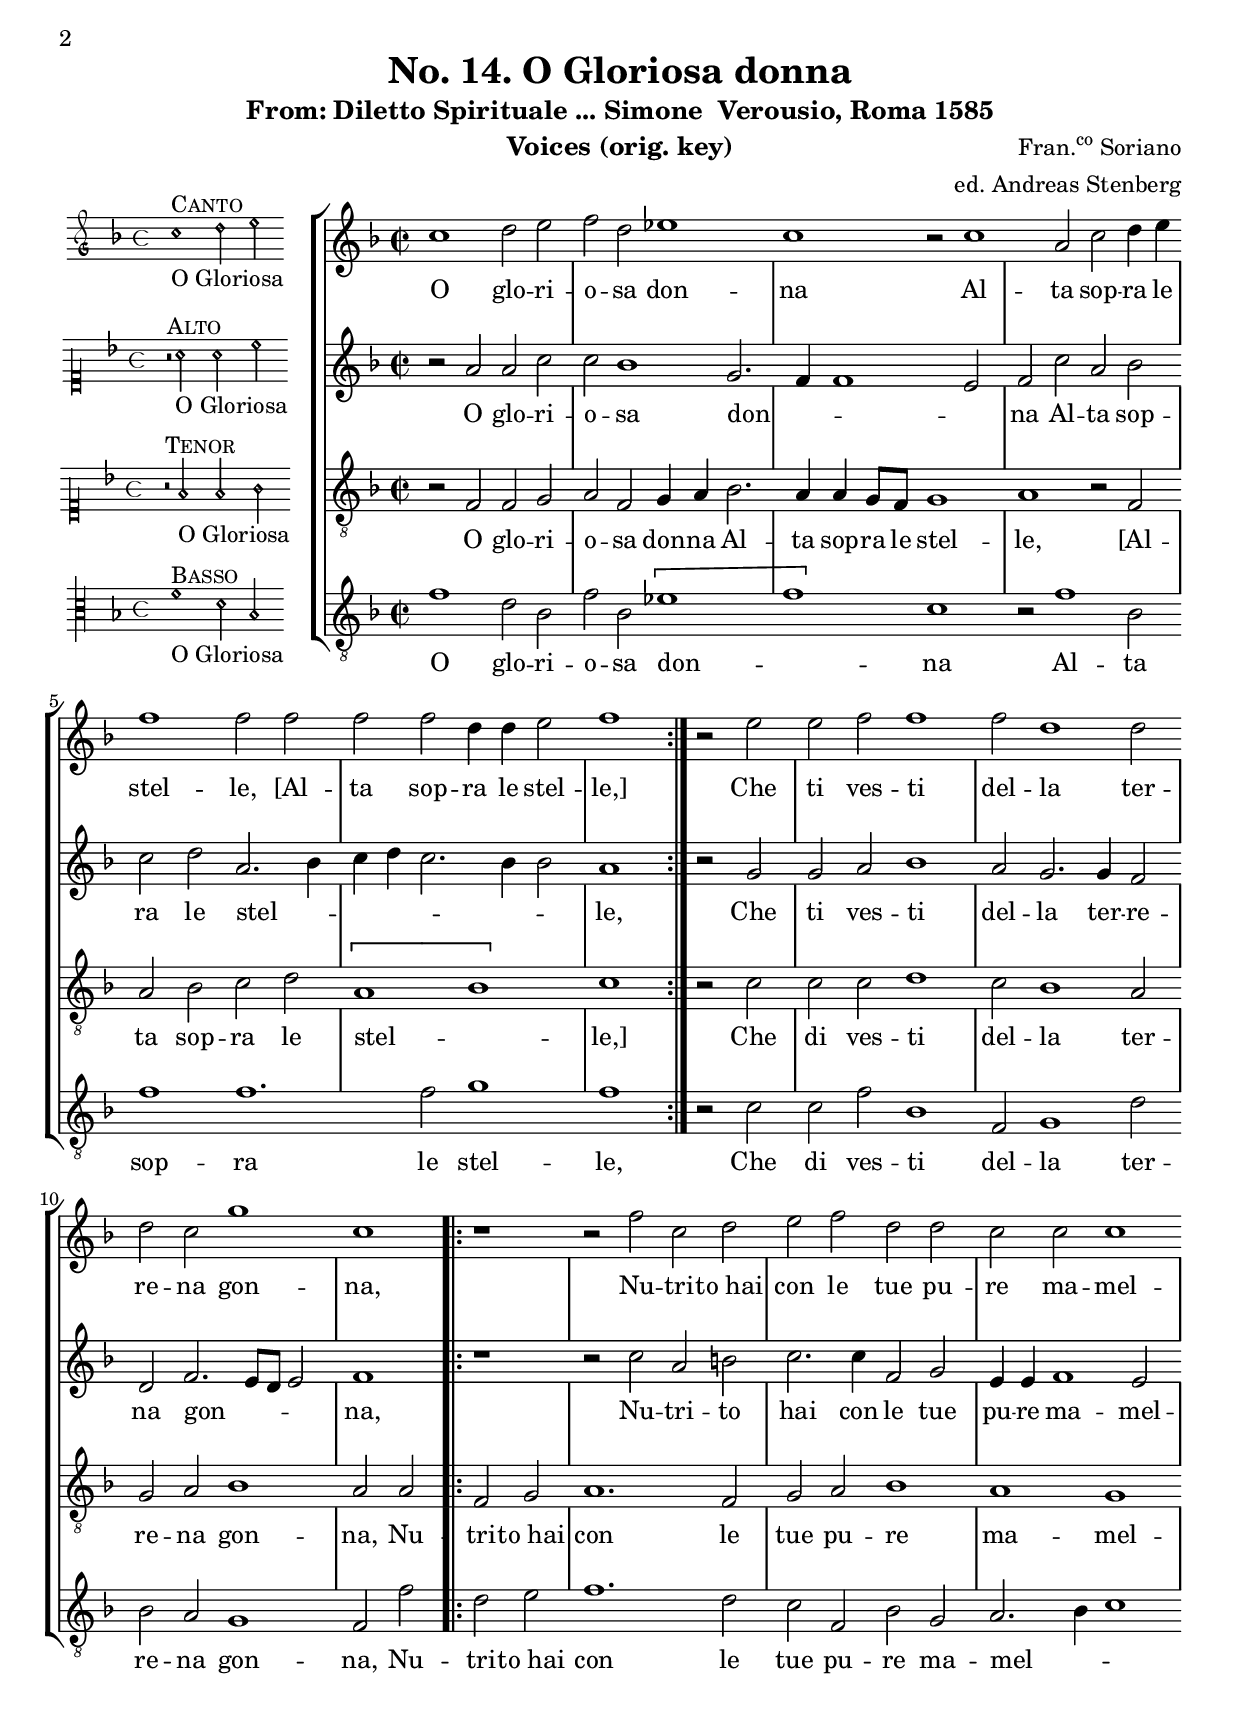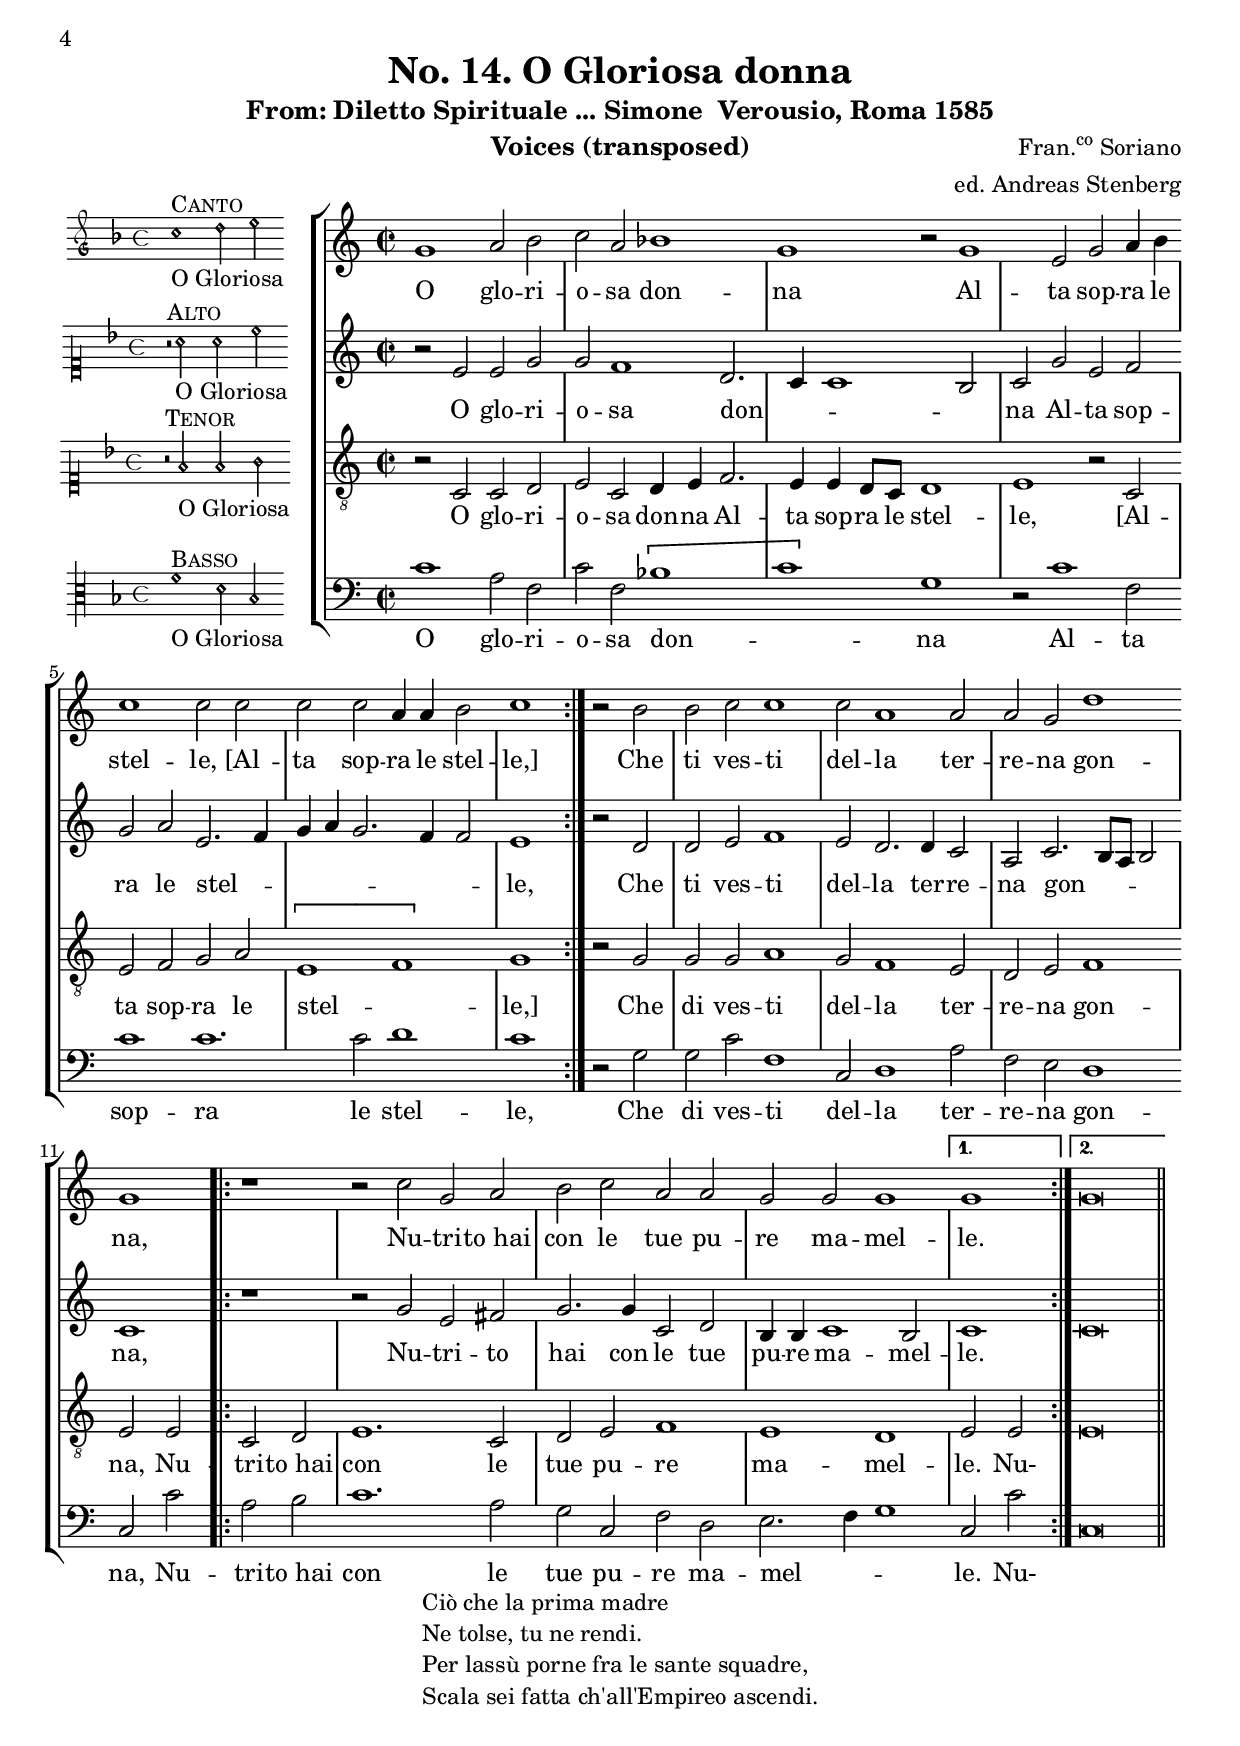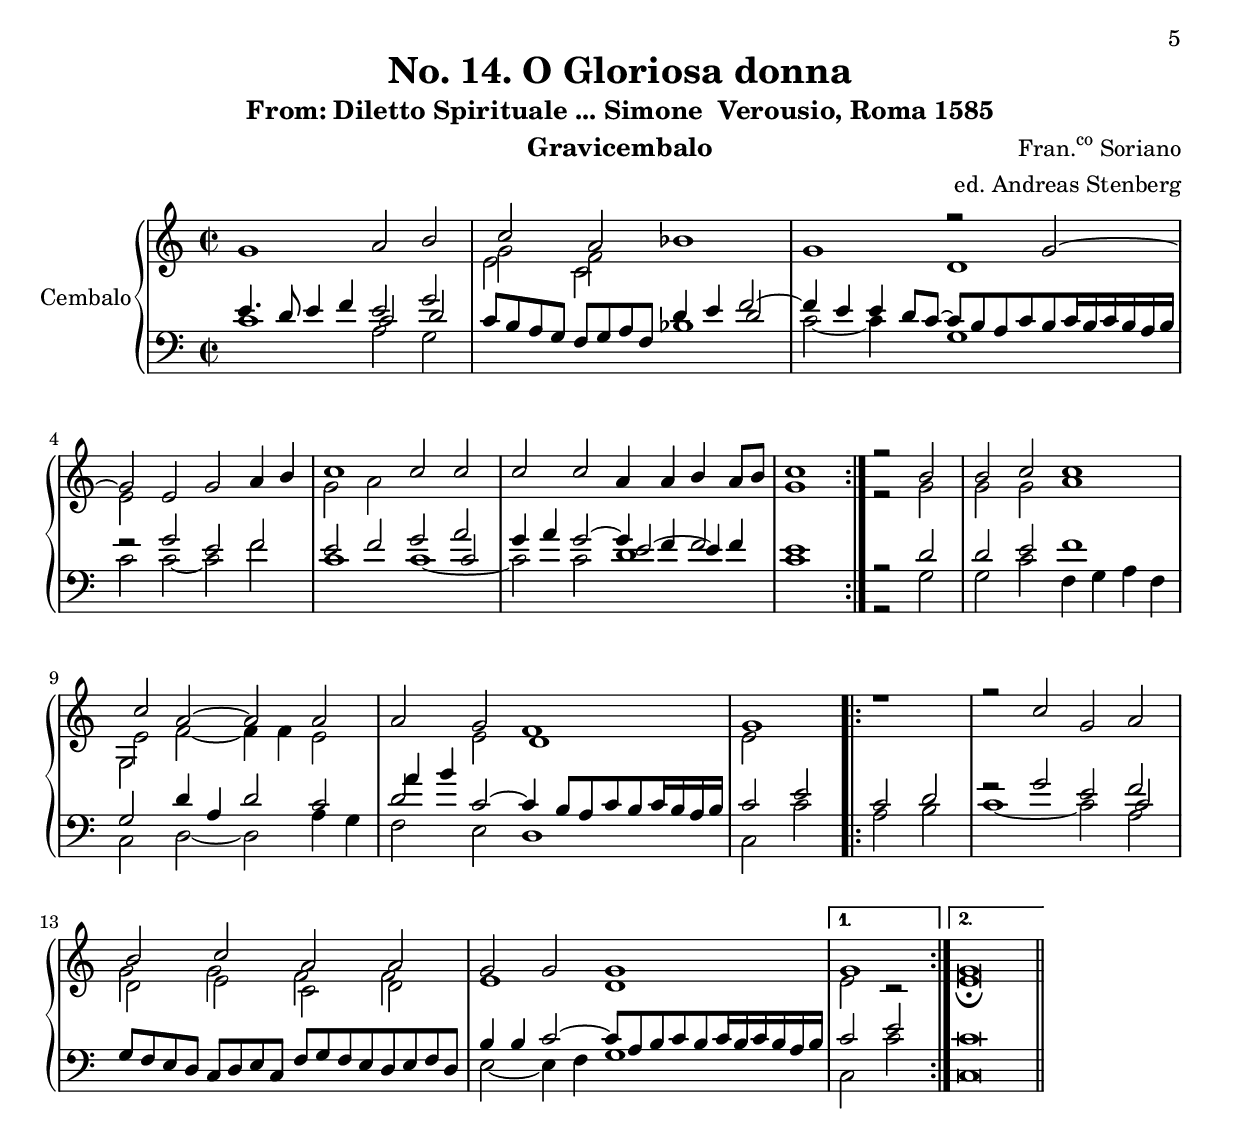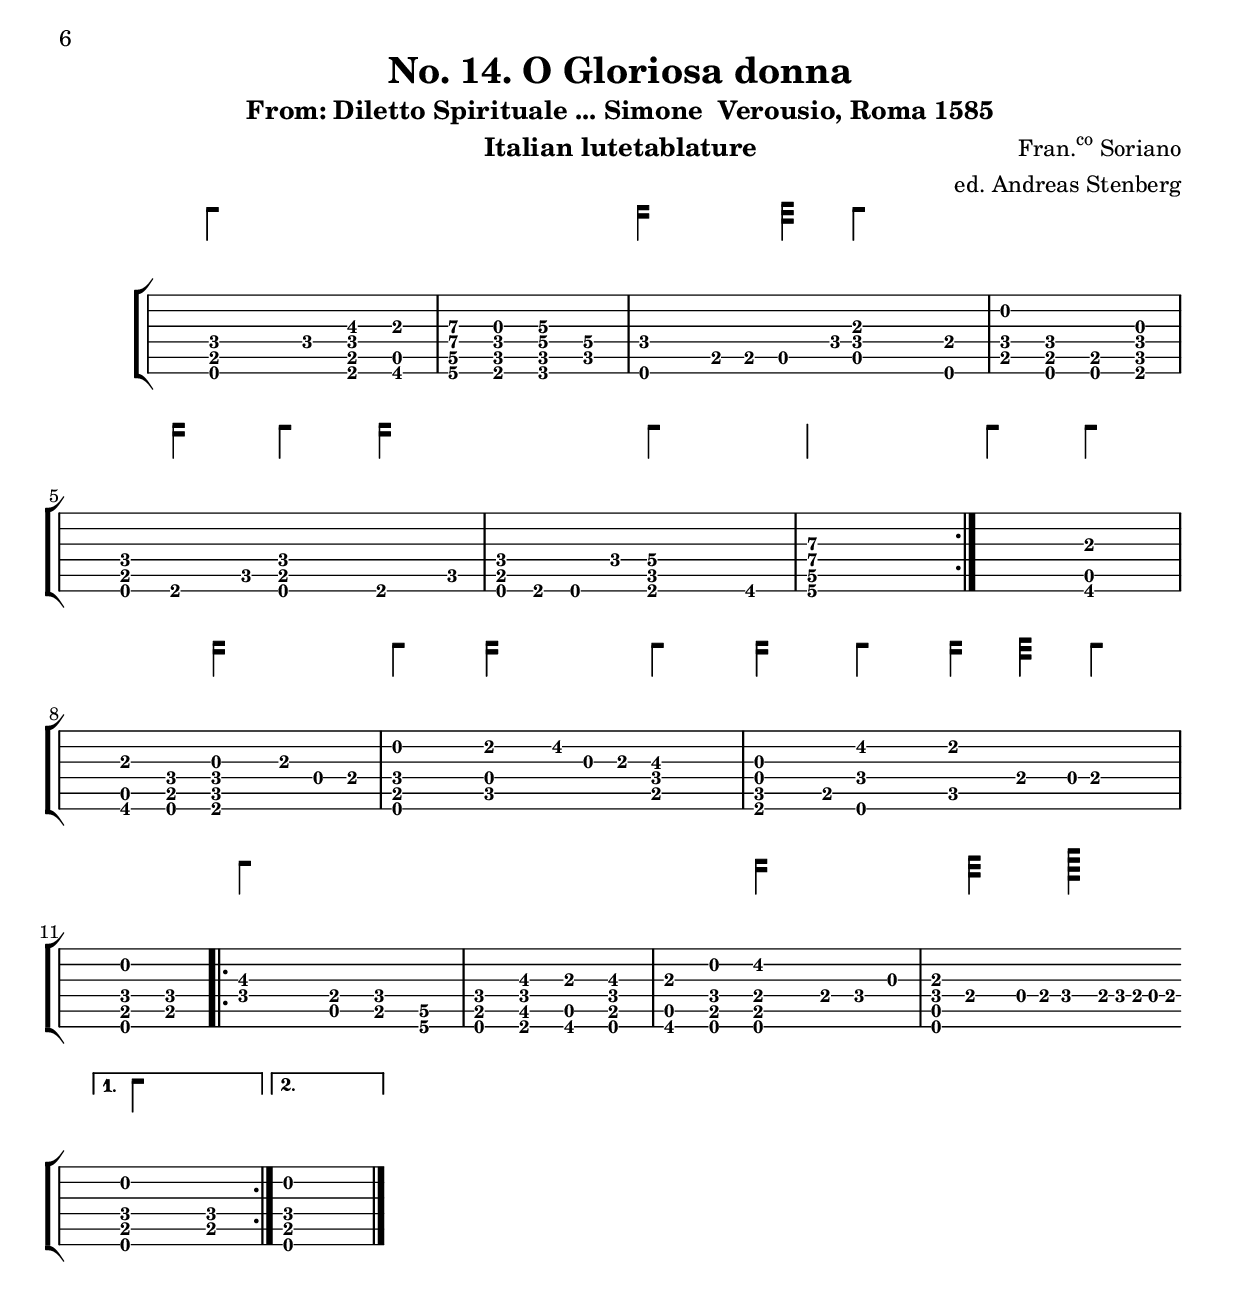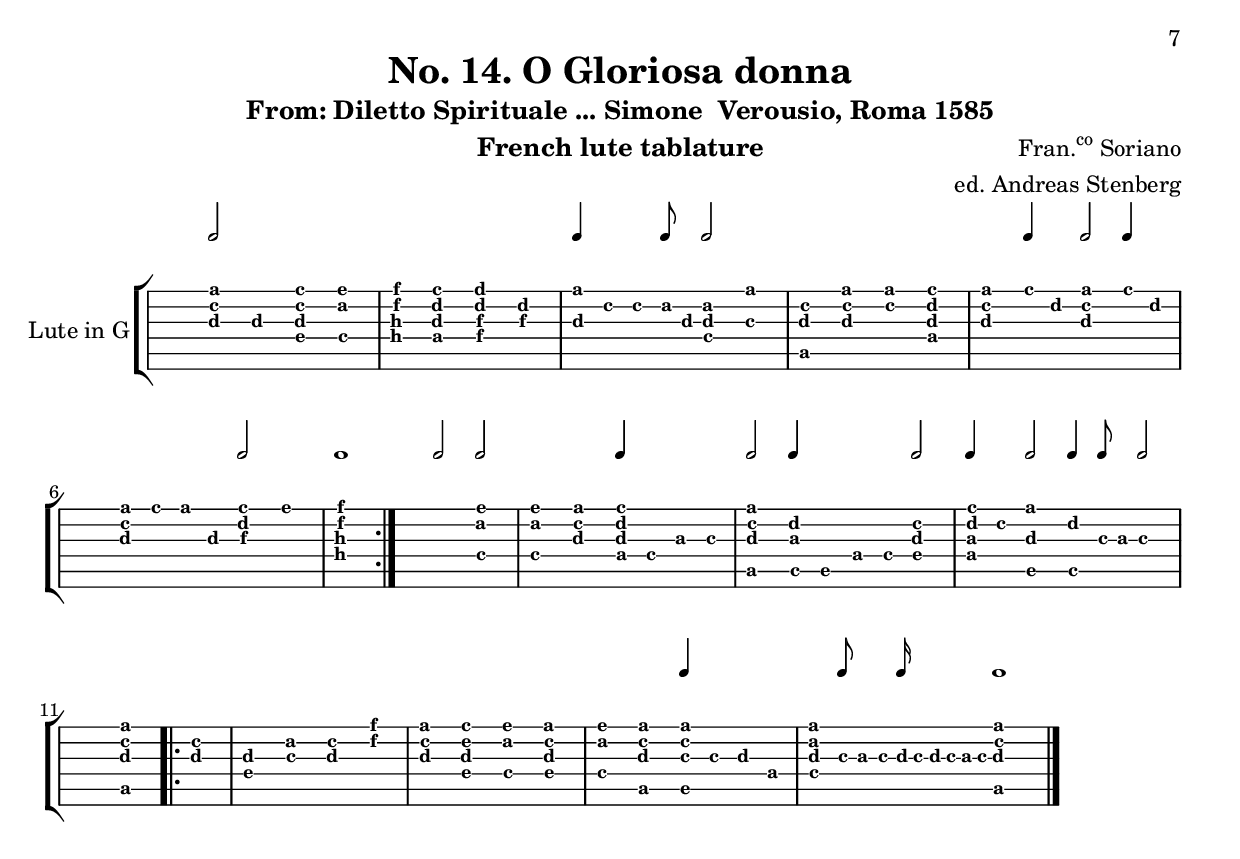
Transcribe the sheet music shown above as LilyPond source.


%%%%%%%%%%%%%%%%%%%%%%%%%%%%%%%%%%%%%%%%%%%%%%%%%%%%%%%%%%%%%%%%%%%
% This is a template based on the usual four part choir templater %
% where the voices have common lyrics at the the start but split  %
% to separate lyrics after a while.				  %
% This template is modyfied by AS from the one in the lilypond    %
% documentation.						  %
% This template is to be used for instance for fairly simple      %
% settings where the stanzas are set homophonicaly but twhere the %
% Chorus contains polyphony that require separate underlay for    %
% the different voices.						  %
%%%%%%%%%%%%%%%%%%%%%%%%%%%%%%%%%%%%%%%%%%%%%%%%%%%%%%%%%%%%%%%%%%%
\version "2.18.0"
\include "deutsch.ly"
ficta = \once \set suggestAccidentals =##t
\header {
  title = "No. 14. O Gloriosa donna"
  subtitle = "From: Diletto Spirituale ... Simone  Verousio, Roma 1585"
  composer = \markup { \concat {  "Fran." \raise #1 \fontsize #-2 co } Soriano }
  arranger = "ed. Andreas Stenberg"
  %  poet = "from: Iesu Dulcis memoria"
  meter =""
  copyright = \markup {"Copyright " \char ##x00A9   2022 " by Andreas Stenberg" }
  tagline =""
}
global = {
  \key f \major
}

sopMusic = \relative c'' {

  \set Score.tempoHideNote = ##t
  \tempo 2 = 86
  \time 2/2
  \set Timing.measureLength = #(ly:make-moment 4/2)
  \override Staff.BarLine.transparent = ##t
  \repeat volta 2 {
    c1 d2 e2
    f2 d2 es1
    c1 r2 c1
    a2 c2 d4 e4
    f1 f2 f2
    f2 f2 d4 d4 e2
    f1
    \once \revert Staff.BarLine.transparent
  }
    r2 e2
    e2 f2 f1
    f2 d1 d2
    d2 c2 g'1
    c,1
    \once \revert Staff.BarLine.transparent
    \repeat volta 2 {
    r1
    r2 f2 c2 d2
    e2 f2 d2 d2
    c2 c2

    c1
  }
  \alternative {
    { c1 \revert Staff.BarLine.transparent }
    { c\breve }
  }

  \bar "||"
}
sopWords = \lyricmode {
  O glo -- ri -- o -- sa don -- na
  Al -- ta sop -- ra le stel -- le,
  [Al -- ta sop -- ra le stel -- le,]
  Che ti ves -- ti del -- la ter -- re -- na gon -- na,
  Nu -- tri -- to_hai con le tue pu -- re ma -- mel -- le.
}
altoMusic = \relative c' {
  \override Staff.BarLine.transparent = ##t
  \repeat volta 2 {
    r2 a'2 a2 c2
    c2 b1 g2.(
    f4 f1 e2)
    f2 c'2 a2 b2
    c2 d2

    a2.( b4
    c4 d4 c2. b4 b2)
    a1
    \once \revert Staff.BarLine.transparent
  }
  r2 g2
  g2 a2 b1
  a2 g2. g4 f2
  d2 f2.( e8 d8 e2)
  f1
  \once \revert Staff.BarLine.transparent
  \repeat volta 2 {
    r1
    r2 c'2

    a2 h2
    c2. c4 f,2 g2
    e4 e4 f1 e2
  }
  \alternative {
    { f1 \revert Staff.BarLine.transparent }
    { f\breve }
  }

}
altoWords = \lyricmode {
  O glo -- ri -- o -- sa don -- na
  Al -- ta sop -- ra le stel -- le,
  Che ti ves -- ti del -- la ter -- re -- na gon -- na,
  Nu -- tri -- to _hai con le tue pu -- re ma -- mel -- le.
}
tenorMusic = \relative c' {
  \clef "G_8"
  \override Staff.BarLine.transparent = ##t
  \repeat volta 2 {
    r2 f,2 f2 g2
    a2 f2

    g4 a4 b2.
    a4 a4 g8 f8 g1
    a1 r2 f2
    a2 b2 c2 d2
    \[a1( b1)\]
    c1
    \once \revert Staff.BarLine.transparent
  }
  r2 c2
  c2 c2 d1
  c2b1 a2
  g2 a2

  b1
  a2 a2
  \once \revert Staff.BarLine.transparent
  \repeat volta 2 {
    f2 g2 a1.
    f2 g2 a2
    b1 a1
    g1
  }
  \alternative {
    { a2 a2 \revert Staff.BarLine.transparent

    }
    { a\breve }
  }
}
tenorWords = \lyricmode {
  O glo -- ri -- o -- sa don -- na
  Al -- ta sop -- ra le stel -- le,
  [Al -- ta sop -- ra le stel -- le,]
  Che di ves -- ti del -- la ter -- re -- na gon -- na,
  Nu -- tri -- to_hai con le tue pu -- re ma -- mel -- le.
  Nu-
}
bassMusic = \relative c {
  \override Staff.BarLine.transparent = ##t
  \repeat volta 2 {
    f'1 d2 b2

    f'2 b,2 \[es1(
    f1)\] c1
    r2 f1 b,2
    f'1 f1.
    f2 g1
    f1
    \once \revert Staff.BarLine.transparent
  }
  r2 c2 c2 f2
  b,1 f2 g1
  d'2

  b2 a2 g1
  f2 f'2
  \once \revert Staff.BarLine.transparent
  \repeat volta 2 {
    d2 e2
    f1. d2
    c2 f,2 b2 g2
    a2.( b4 c1)
  }
  \alternative {
    { f,2 f'2 \revert Staff.BarLine.transparent }
    { f,\breve }
  }
}
bassWords = \lyricmode {
  O glo -- ri -- o -- sa don -- na
  Al -- ta sop -- ra le stel -- le,
  Che di ves -- ti del -- la ter -- re -- na gon -- na,
  Nu -- tri -- to_hai con le tue pu -- re ma -- mel -- le.
  Nu-
}
incipitDiscantus = \markup {
  \score {
    {
      %      \set Staff.instrumentName = #"Tenor "
      \override NoteHead.style = #'neomensural
      \override Rest.style = #'neomensural
      \override Staff.TimeSignature.style = #'mensural
      \cadenzaOn
      \clef "petrucci-g"
      \key f \major
      \time 4/4

      c''1 ^\markup { \smallCaps"Canto"} _"O Gloriosa"
      d''2 e''2
    }
    \layout {
      \context {
        \Voice
        \remove "Ligature_bracket_engraver"
        \consists "Mensural_ligature_engraver"
      }
      line-width = 4.5\cm
    }
  }
}


incipitAltus = \markup {
  \score {
    {
      %      \set Staff.instrumentName = #"Tenor "
      \override NoteHead.style = #'neomensural
      \override Rest.style = #'neomensural
      \override Staff.TimeSignature.style = #'mensural
      \cadenzaOn
      \clef "petrucci-c1"
      \key f \major
      \time 4/4
      r2^\markup \smallCaps"Alto"
      a'2_"O Gloriosa"
      a'2 c''2
    }
    \layout {
      \context {
        \Voice
        \remove "Ligature_bracket_engraver"
        \consists "Mensural_ligature_engraver"
      }
      line-width = 4.5\cm
    }
  }
}


incipitTenor = \markup {
  \score {
    {
      %      \set Staff.instrumentName = #"Tenor "
      \override NoteHead.style = #'neomensural
      \override Rest.style = #'neomensural
      \override Staff.TimeSignature.style = #'mensural
      \cadenzaOn
      \clef "petrucci-c1"
      \key f \major
      \time 4/4
      r2^\markup \smallCaps"Tenor"
      f'2_"O Gloriosa"
      f'2 g'2
    }
    \layout {
      \context {
        \Voice
        \remove "Ligature_bracket_engraver"
        \consists "Mensural_ligature_engraver"
      }
      line-width = 5.0\cm
    }
  }
}
#(append! supported-clefs '(("mensural-f3" . ("clefs.mensural.f" 0 0))))

incipitBassus = \markup {
  \score {
    {
      %      \set Staff.instrumentName = #"Tenor "
      \override NoteHead.style = #'neomensural
      \override Rest.style = #'neomensural
      \override Staff.TimeSignature.style = #'mensural
      \cadenzaOn
      \clef "petrucci-c3"
      \key f \major
      \time 4/4
      f'1^\markup \smallCaps"Basso"
      _"O Gloriosa"
      d'2 b2
    }
    \layout {
      \context {
        \Voice
        \remove "Ligature_bracket_engraver"
        \consists "Mensural_ligature_engraver"
      }
      line-width = 4.5\cm
    }
  }
}


\score {
  <<
    \new StaffGroup \with {
      \override VerticalAxisGroup.staff-staff-spacing = #'((basic-distance . 12))
    } <<
      \new Staff = treble <<
        \set Staff.instrumentName = \incipitDiscantus
        \new Voice = "sopranos" {
          \set  Staff.midiInstrument ="choir aahs"
          %	\voiceOne
          << \global \sopMusic >>
        }
      >>
      \new Lyrics = sopranos { s1 }

      \new Staff = "medius" <<
        \set Staff.instrumentName = \incipitAltus

        \new Voice = "altos" {
          %	\voiceTwo
          \set  Staff.midiInstrument ="choir aahs"
          << \global \altoMusic >>
        }
      >>

      \new Lyrics = "altos" { s1 }
      \new Staff = tenors <<
        \set Staff.instrumentName = \incipitTenor

        \clef "treble"
        \new Voice = "tenors" {
          \set  Staff.midiInstrument ="choir aahs"
          %	\voiceOne
          << \global \tenorMusic >>
        }
      >>
      \new Lyrics = "tenors" { s1 }

      \new Staff ="basses" {
        \set Staff.instrumentName = \incipitBassus

        \new Voice = "basses" {
          \set  Staff.midiInstrument ="choir aahs"
          \clef "G_8"
          %	\voiceTwo
          << \global \bassMusic >>
        }
      }
    >>
    \new Lyrics = basses { s1 }

    \context Lyrics = sopranos \lyricsto sopranos \sopWords
    \context Lyrics = altos \lyricsto altos \altoWords
    \context Lyrics = tenors \lyricsto tenors \tenorWords
    \context Lyrics = basses \lyricsto basses \bassWords
  >>
  \layout {
    \context {
      \Score
      % no bars in staves
      %      \override BarLine.transparent = ##t

    }
    % the next three instructions keep the lyrics between the bar lines
    \context {
      \Lyrics
      \consists "Bar_engraver"
      \override BarLine.transparent = ##t
    }
    \context {
      \StaffGroup
      \consists "Separating_line_group_engraver"
    }
    \context {
      \Voice
      % no slurs
      \override Slur.transparent = ##t
      % Comment in the below "\remove" command to allow line
      % breaking also at those barlines where a note overlaps
      % into the next bar.  The command is commented out in this
      % short example score, but especially for large scores, you
      % will typically yield better line breaking and thus improve
      % overall spacing if you comment in the following command.
      %\remove "Forbid_line_break_engraver"
    }
    indent = 4.5\cm
  }
  \header {
    instrument = "Voices (orig. key)"
    breakbefore = ##t
  }
}
stanza_II = \markup {
  \column {
    \fill-line {
      \column {
"Ciò che la prima madre"
"Ne tolse, tu ne rendi."
"Per lassù porne fra le sante squadre,"
"Scala sei fatta ch'all'Empireo ascendi."       }
    }
  }
}

\stanza_II

%% Scoreblock for Voices transp. to go With Gravicembalo/ Lute
\score {
  \transpose f c
  <<
    \new StaffGroup \with {
      \override VerticalAxisGroup.staff-staff-spacing = #'((basic-distance . 12))
    } <<
      \new Staff = treble <<
        \set Staff.instrumentName = \incipitDiscantus
        \new Voice = "sopranos" {
          \set  Staff.midiInstrument ="choir aahs"
          %	\voiceOne
          << \global \sopMusic >>
        }
      >>
      \new Lyrics = sopranos { s1 }

      \new Staff = "medius" <<
        \set Staff.instrumentName = \incipitAltus

        \new Voice = "altos" {
          %	\voiceTwo
          \set  Staff.midiInstrument ="choir aahs"
          << \global \altoMusic >>
        }
      >>

      \new Lyrics = "altos" { s1 }
      \new Staff = tenors <<
        \set Staff.instrumentName = \incipitTenor

        \clef "treble"
        \new Voice = "tenors" {
          \set  Staff.midiInstrument ="choir aahs"
          %	\voiceOne
          << \global \tenorMusic >>
        }
      >>
      \new Lyrics = "tenors" { s1 }

      \new Staff ="basses" {
        \set Staff.instrumentName = \incipitBassus

        \new Voice = "basses" {
          \set  Staff.midiInstrument ="choir aahs"
          \clef "bass"
          %	\voiceTwo
          << \global \bassMusic >>
        }
      }
    >>
    \new Lyrics = basses { s1 }

    \context Lyrics = sopranos \lyricsto sopranos \sopWords
    \context Lyrics = altos \lyricsto altos \altoWords
    \context Lyrics = tenors \lyricsto tenors \tenorWords
    \context Lyrics = basses \lyricsto basses \bassWords
  >>
  \layout {
    \context {
      \Score
      % no bars in staves
      %      \override BarLine.transparent = ##t

    }
    % the next three instructions keep the lyrics between the bar lines
    \context {
      \Lyrics
      \consists "Bar_engraver"
      \override BarLine.transparent = ##t
    }
    \context {
      \StaffGroup
      \consists "Separating_line_group_engraver"
    }
    \context {
      \Voice
      % no slurs
      \override Slur.transparent = ##t
      % Comment in the below "\remove" command to allow line
      % breaking also at those barlines where a note overlaps
      % into the next bar.  The command is commented out in this
      % short example score, but especially for large scores, you
      % will typically yield better line breaking and thus improve
      % overall spacing if you comment in the following command.
      %\remove "Forbid_line_break_engraver"
    }
    indent = 4.5\cm
  }
  \header {
    instrument = "Voices (transposed)"
    breakbefore = ##t
  }
}
\stanza_II
%% sources and scoreblock for Gravicembalo
globalCemb = {
  \key c \major
}

rightOne = \relative c'' {
  \globalCemb
  \time 2/2
  \set Timing.measureLength = #(ly:make-moment 4/2)
  % Music follows here.
  \repeat volta 2 {
    g1 a2 h2
    c2 a2 b1
    g1 r2 g2~
    g2 e2 g2 a4 h4
    c1 c2 c2
    c2 c2 a4 a4 h4 a8 h8
    c1

  }
  r2 h2
  h2 c2 c1
  c2 a2~a2 a2
  a2 g2 d1

  g1
  \repeat volta 2 {
    r1
    r2 c2 g2 a2
    h2 c2 a2 a2
    g2 g2 g1

  }
  \alternative {
    { g1  }
    { g\breve }
  }
  \bar "||"
}

rightTwo = \relative c' {
  \globalCemb
  % Music follows here.
  \repeat volta 2 {
    s1 s1
    g'2 f2 s1
    s1 d1
    e2 s2 s1
    g2 a2 s1
    s1 s1
    g1
  }
  r2 g2
  g2 g2 a1
  e2 f2~ f4 f4 e2
  s2 e2 f1
  e2 s2
  \repeat volta 2 {
  s1
  s1 s1
  d2 e2 c2 d2
  e1 d1
  }
  \alternative {
    { e2 r2 }
    { e\breve_\fermata }
  }
}

rightThree = \relative c' {
  \globalCemb
  % Music follows here.
  \repeat volta 2 {
  s1 s1
  \stemDown e2 c2 s1
  s1 s1
  s1 s1
  s1 s1
  s1 s1
  s1
  }
  s1
  s1 s1
  g2 s2 s1
  s1 s1
  s2 s2
  \repeat volta 2 {
    s1
    s1 s1
    g'2 g2 f2 f2
    s1 s1

  }
  \alternative {
    { s1 }
    { s\breve }
  }
}

leftOne = \relative c' {
  \globalCemb
  % Music follows here.
  \repeat volta 2 {
    e4. d8 e4 f4 e2 g2
    c,8 h8 a8 g8 f8 g8 a8 f8 d'4 e4 f2~
    f4 e4 e4 d8 c8~ c8 h8 a8 c8 h8 c16 h16 c16 h16 a16 h16
    r2 g'2 e2 f2
    e2 f2 g2 a2

    g4 a4 g2~ g4 f4 f2
    e1

  }
  r2 d2
  d2 e2 f1
  g,2 d'4 a4 d2 c2
  d2 c2~ c4 h8 a8 c8 h8 c16 h16 a16 h16
  c2 e2
  \repeat volta 2 {
    c2 d2
    r2 g2 e2 f2
    g,8 f8 e8 d8 c8 d8 e8 c8
    f8 g8 f8 e8 d8 e8 f8 d8
    h'4 h c2~ c8 a8 h8 c8 h8 c16 h16 c16 h16 a16 h16
  }
  \alternative {
    { c2 e2  }
    { c\breve }
  }
}

leftTwo = \relative c' {
  \globalCemb
  % Music follows here.
  \repeat volta 2 {
    c1 a2 g2
    s1 b1
    c2~ c4 s4 g1
    c2 c2~ c2 f2
    c1 c1~
    c2 c2 d1
    c1

  }
  r2 g2
  g2 c2 f,4 g4 a4 f4
  c2 d2~ d2 a'4 g4
  f2 e2 d1
  c2 c'2
  \repeat volta 2 {
  a2 h2
  c1~ c2 a2
  s1 s1
  e2~e4 f4 g1
  }
  \alternative {
    { c,2 c'2 }
    { c,\breve }
  }
}

leftThree = \relative c' {
  \globalCemb
  % Music follows here.
  \repeat volta 2 {
    s1 c2 d2
    s1 s2 d2
    s1 s1
    s1 s1
    s1 s2 c2
    s1 e2~ e4 f4
    s1

  }
  s1
  s1 s1
  s1 s1
  a4 h4  s2 s1
  s1
  \repeat volta 2 {
    s1
    s1 s2 c,2
    s1 s1
    s1 s1

  }
  \alternative {
    { s1 }
    { s\breve }
  }
}

\score {
  \new PianoStaff \with {
    instrumentName = "Cembalo"
  } <<
    \new Staff = "right" \with {
      midiInstrument = "harpsichord"
    } << \rightOne \\ \rightTwo \\ \rightThree >>
    \new Staff = "left" \with {
      midiInstrument = "harpsichord"
    } { \clef bass << \leftOne \\ \leftTwo \\ \leftThree >> }
  >>
  \layout { }
  \header {
    instrument = "Gravicembalo"
    breakbefore = ##t
  }
}
%% Sources and scoreblock for italian lutetablature
TrackAVoiceAMusic = #(define-music-function (inTab) (boolean?)
#{
    \set Score.tempoHideNote = ##t
 \tempo 4=176
   \clef #(if inTab "tab" "treble_8")
   \key c \major
   \time 4/2
   \oneVoice
   \repeat volta 2 {
      <g'\6 e'\5 c'\4 >2 <c'\4>2
      <a'\6 e'\5 c'\4 a\3 >2 <h'\6 d'\5 g\3 >2
      <c''\6 g'\5 e'\4 c'\3 >2 <a'\6 f'\5 c'\4 f\3 >2
      <ais'\6 d'\4 ais\3 f'\5 >2 <f'\5 d'\4 >2
      <g'\6 c'\4 >4 <e'\5>4 <e'\5>4 <d'\5>8 <c'\4>8
      <d'\5 c'\4 g\3 >2 <g'\6 h\4 >2
      <e'\5 c'\4 c\2 >2 <g'\6 e'\5 c'\4 >2
      <g'\6 e'\5 >2 <a'\6 f'\5 c'\4 f\3 >2
      <g'\6 e'\5 c'\4 >2 <a'\6>4 <f'\5>4
      <g'\6 e'\5 c'\4 >2 <a'\6>4 <f'\5>4
      <g'\6 e'\5 c'\4 >4 <a'\6>4 <g'\6>4 <c'\4>4
      <a'\6 f'\5 d'\4 >2 <h'\6>2
      %<c''~\6 g'~\5 e'~\4 c'~\3 >2
      <c''\6 g'\5 e'\4 c'\3 >1
   }
   r2 <h'\6 d'\5 g\3 >2
   <h'\6 d'\5 g\3 >2 <g'\6 e'\5 c'\4 >2
   <a'\6 f'\5 c'\4 f\3 >4 <g\3>4 <a\4>4 <h\4>4
   <g'\6 e'\5 c'\4 c\2 >2 <f'\5 a\4 d\2 >4 <e\2>4
   <f\3>4 <g\3>4 <e'\5 c'\4 a\3 >2
   <a'\6 f'\5 a\4 f\3 >4 <e'\5>4 <g'\6 c'\4 e\2 >2
   <f'\5 d\2 >4 <h\4>8 <a\4>8 <h\4>2
   \time 2/2
   <g'\6 e'\5 c'\4 c\2 >2
      <e'\5 c'\4 >2
   \repeat volta 2 {

   \time 4/2
      <c'\4 a\3 >2 <d'\5 h\4 >2
      <e'\5 c'\4 >2 <c''\6 g'\5 >2
      <g'\6 e'\5 c'\4 >2 <a'\6 fis'\5 c'\4 a\3 >2
      <h'\6 d'\5 g\3 >2 <g'\6 e'\5 c'\4 a\3 >2
      <h'\6 d'\5 g\3 >2 <g'\6 e'\5 c'\4 c\2 >2
      <g'\6 e'\5 h\4 e\2 >4 <h\4>4 <c'\4>4 <f\3>4
      <g'\6 d'\5 c'\4 g\3 >4 <h\4>8 <a\4>8 <h\4>8 <c'\4>16 <h\4>16 <c'\4>16 <h\4>16 <a\4>16 <h\4>16
      %<g'~\6 e'~\5 c'~\4 c~\2 >2
   }
   \alternative {
     {
      <c\2 c'\4 e'\5 g'\6 >2
         <e'\5 c'\4 >2
   }
{ \cadenzaOn < c\2 c'\4 e'\5 g'\6 >\breve \cadenzaOff }
   }
   \bar "|."
   \pageBreak
#})
TrackAVoiceBMusic = #(define-music-function (parser location inTab) (boolean?)
                       #{
                       #})
TrackALyrics = \lyricmode {
  \set ignoreMelismata = ##t

  \unset ignoreMelismata
}
TrackAStaff = \new Staff <<
  \context Voice = "TrackAVoiceAMusic" {
    \removeWithTag #'chords
    \removeWithTag #'texts
    \TrackAVoiceAMusic ##f
  }
  \context Voice = "TrackAVoiceBMusic" {
    \removeWithTag #'chords
    \removeWithTag #'texts
    \TrackAVoiceBMusic ##f
  }
>>
TrackATabStaff = \new TabStaff \with { stringTunings = #`( ,(ly:make-pitch -2 4 NATURAL) ,(ly:make-pitch -1 0 NATURAL) ,(ly:make-pitch -1 3 NATURAL) ,(ly:make-pitch -1 5 NATURAL) ,(ly:make-pitch 0 1 NATURAL) ,(ly:make-pitch 0 4 NATURAL) ) } <<
  \context TabVoice = "TrackAVoiceAMusic" {
    \removeWithTag #'chords
    \removeWithTag #'texts
    \TrackAVoiceAMusic ##t
  }
  \context TabVoice = "TrackAVoiceBMusic" {
    \removeWithTag #'chords
    \removeWithTag #'texts
    \TrackAVoiceBMusic ##t
  }
>>
rythmStaff = {
  % This defines a staff with only two lines.
  % It also defines the positions of the two lines.
  \override Staff.StaffSymbol.line-positions = #'(0 )

  % This is necessary; if not entered, the barline would be too short!
  \override Staff.BarLine.bar-extent = #'(-1.5 . 1.5)
}
TrackARytmstaff = \new DrumStaff \with{
  \remove "Staff_symbol_engraver"
  \remove "Time_signature_engraver"
  \remove "Bar_engraver"
  \remove "Clef_engraver"
  fontSize = #-3
}
{ \rythmStaff \stemUp
  \override NoteHead.stencil =##f
  \set stemLeftBeamCount = #0 c8[] s4.  s2
  s1
  s1 s1

\set stemLeftBeamCount = #0 c16[]  s8..
  s2 \set stemLeftBeamCount = #0 c32[] s16. s8

  \set stemLeftBeamCount = #0 c8[]  s4. s2
  s1 s1
  s2 \set stemLeftBeamCount = #0 c16[] s8. s4
  \set stemLeftBeamCount = #0 c8[] s4.  \set stemLeftBeamCount = #0 c16[] s8. s4
  s1
  \set stemLeftBeamCount = #0 c8 [] s4. s2
  c4 s2.

  \set stemLeftBeamCount = #0 c8 [] s4.   \set stemLeftBeamCount = #0 c8 [] s4.
  s1
  \set stemLeftBeamCount = #0 c16 [] s8. s4 s2
  \set stemLeftBeamCount = #0 c8 [] s4.  \set stemLeftBeamCount = #0 c16 [] s8. s4
  s2 \set stemLeftBeamCount = #0 c8 [] s4.
  \set stemLeftBeamCount = #0 c16 [] s8. s4 \set stemLeftBeamCount = #0 c8 [] s4.
  \set stemLeftBeamCount = #0 c16 [] s8.   \set stemLeftBeamCount = #0 c32 [] s8.. \set stemLeftBeamCount = #0 c8 [] s4. s2

  s2
  \set stemLeftBeamCount = #0 c8 [] s4. s2
  s1 s1
  s1 s1
  \set stemLeftBeamCount = #0 c16 [] s8. s2
  s2 \set stemLeftBeamCount = #0 c32 [] s16. s4 \set stemLeftBeamCount = #0 c64 [] s8..  s4
  \set stemLeftBeamCount = #0 c8 [] s4. s2 s1
}
TrackAStaffGroup = \new StaffGroup <<
%  \TrackAStaff			%% uncomment to get raw trascript
  \TrackARytmstaff
  \TrackATabStaff
>>
TrackAStaffGroupMidi = \new StaffGroup <<
  \TrackATabStaff
>>
\score {
  \TrackAStaffGroup
  \layout {
    \context { \Score
               \override MetronomeMark #'padding = #'5
    }
    \context { \Staff
               \override StringNumber #'transparent = ##t
    }
    \context { \TabStaff
               \hide Clef
               \override Stem #'transparent = ##t
               \override Beam #'transparent = ##t
    }
    \context { \TabVoice
               \override Tie #'stencil = ##f
    }
    \context { \StaffGroup
               \consists "Instrument_name_engraver"
    }
  }
  \header {
    instrument = "Italian lutetablature"
    breakbefore = ##t
  }
}
%% Sources and scoreblock for French lutetablature
TrackBVoiceAMusic = #(define-music-function (parser location inTab) (boolean?)
                       #{
                         \key c \major
                         \time 4/2
                         \oneVoice
   \repeat volta 2 {
      <g'\1 e'\2 c'\3 >2<c'\3>2
      <a'\1 e'\2 c'\3 a\4 >2<h'\1 d'\2 g\4 >2
      <c''\1 g'\2 e'\3 c'\4 >2<a'\1 f'\2 c'\3 f\4 >2
      <ais'\1 d'\3 ais\4 f'\2 >2<f'\2 d'\3 >2
      <g'\1 c'\3 >4 <e'\2>4 <e'\2>4 <d'\2>8 <c'\3>8
      <d'\2 c'\3 g\4 >2<g'\1 h\3 >2
      <e'\2 c'\3 c\5 >2<g'\1 e'\2 c'\3 >2
      <g'\1 e'\2 >2<a'\1 f'\2 c'\3 f\4 >2
      <g'\1 e'\2 c'\3 >2<a'\1>4 <f'\2>4
      <g'\1 e'\2 c'\3 >2<a'\1>4 <f'\2>4
      <g'\1 e'\2 c'\3 >4 <a'\1>4 <g'\1>4 <c'\3>4
      <a'\1 f'\2 d'\3 >2<h'\1>2
      <c''\1 g'\2 e'\3 c'\4 >2
   }
   r1 <h'\1 d'\2 g\4 >2
   <h'\1 d'\2 g\4 >2<g'\1 e'\2 c'\3 >2
   <a'\1 f'\2 c'\3 f\4 >4 <g\4>4 <a\3>4 <h\3>4
   <g'\1 e'\2 c'\3 c\5 >2<f'\2 a\3 d\5 >4 <e\5>4
   <f\4>4 <g\4>4 <e'\2 c'\3 a\4 >2
   <a'\1 f'\2 a\3 f\4 >4 <e'\2>4 <g'\1 c'\3 e\5 >2
   <f'\2 d\5 >4 <h\3>8 <a\3>8 <h\3>2
   \time 2/2
   <g'\1 e'\2 c'\3 c\5 >2
   \repeat volta 2 {
      <e'\2 c'\3 >2
   \time 4/2
      <c'\3 a\4 >2<d'\2 h\3 >2
      <e'\2 c'\3 >2<c''\1 g'\2 >2
      <g'\1 e'\2 c'\3 >2<a'\1 fis'\2 c'\3 a\4 >2
      <h'\1 d'\2 g\4 >2<g'\1 e'\2 c'\3 a\4 >2
      <h'\1 d'\2 g\4 >2<g'\1 e'\2 c'\3 c\5 >2
      <g'\1 e'\2 h\3 e\5 >4 <h\3>4 <c'\3>4 <f\4>4
      <g'\1 d'\2 c'\3 g\4 >4 <h\3>8 <a\3>8 <h\3>8 <c'\3>16 <h\3>16 <c'\3>16 <h\3>16 <a\3>16 <h\3>16
      <c\5 c'\3 e'\2 g'\1 >1
   }


                         \bar "|."
                         \pageBreak
                       #})
TrackBVoiceBMusic = #(define-music-function (parser location inTab) (boolean?)
                       #{
                       #})
rythmStaffFr = {
  % This defines a staff with only two lines.
  % It also defines the positions of the two lines.
  \override Staff.StaffSymbol.line-positions = #'(0 )

  % This is necessary; if not entered, the barline would be too short!
  \override Staff.BarLine.bar-extent = #'(-1.5 . 1.5)
}
rythm = \new DrumStaff \with{
  \remove "Staff_symbol_engraver"
  \remove "Time_signature_engraver"
  \remove "Bar_engraver"
  \remove "Clef_engraver"
  fontSize = #-3
}
{ \rythmStaffFr \stemUp
  c2 s2
  s2 s2
  s2 s2
  s2 s2
  c4 s4 s4 c8 s8
  c2 s2
  s2 s2
  s2 s2
  s2 c4 s4
  c2 c4 s4
  s2 s2
  c2 s2
  c1
  c2 c2
  s2 s2
  c4 s4 s4 s4
  c2 c4 s4
  s2 c2
  c4 s4 c2
  c4 c8 s8 c2
  s2
  s2
  s2 s2
  s2 s2
  s2 s2
  s2 s2
  s2 s2
  c4 s4 s2
   s4 c8 s4 c16 s16 s4
   c1

}
TrackBStaff = \new Staff <<
  \context Voice = "TrackBVoiceAMusic" {
    \TrackBVoiceAMusic ##f
  }
  \context Voice = "TrackBVoiceBMusic" {
    \TrackBVoiceBMusic ##f
  }
>>
TrackBTabStaff =  \new TabStaff \with {stringTunings = \stringTuning <g, c f a d' g'>
                                       \hide Clef
                                       tablatureFormat = #fret-letter-tablature-format
                                       instrumentName = "Lute in G"
} <<
  \context TabVoice = "TrackBVoiceAMusic" {
    \removeWithTag #'chords
    \removeWithTag #'te\3ts
    \TrackBVoiceAMusic ##t
  }
  \context TabVoice = "TrackBVoiceBMusic" {
    \removeWithTag #'chords
    \removeWithTag #'te\3ts
    \TrackBVoiceBMusic ##t
    \override Staff.BarLine.transparent =##f
  }
>>
TrackBStaffGroupPrint = \new StaffGroup <<
%  \TrackBStaff  %% uncomment to get raw transcript of lute part
  \rythm
  \TrackBTabStaff
>>
TrackBStaffGroupMidi = \new StaffGroup <<
  %   \TrackBStaff
  %   \rythm
  \TrackBTabStaff
>>

\score {
  <<
    \TrackBStaffGroupPrint
  >>
  \layout {    \context { \Staff
                          %      \override TimeSignature.style = #'numbered
                          \override StringNumber.transparent = ##t
               }
               \context { \TabStaff
                          \override TimeSignature.style = #'numbered
                          \override Stem.transparent = ##t
                          \override Beam.transparent = ##t
                          \hide Clef
               }
               \context { \TabVoice
                          \override Tie.stencil = ##f
               }
  }
  \header {
    instrument = "French lute tablature"
    breakbefore = ##t
  }
}

%% Scoreblock for Voices (trans.) and Gravicembalo/ Lute combined
%{
\score {
  <<
    \transpose f c
    \new StaffGroup \with {
      \override VerticalAxisGroup.staff-staff-spacing = #'((basic-distance . 12))
    } <<
      \new Staff = treble <<
        \set Staff.instrumentName = \incipitDiscantus
        \new Voice = "sopranos" {
          \set  Staff.midiInstrument ="choir aahs"
          %	\voiceOne
          << \global \sopMusic >>
        }
      >>
      \new Lyrics = sopranos { s1 }

      \new Staff = "medius" <<
        \set Staff.instrumentName = \incipitAltus

        \new Voice = "altos" {
          %	\voiceTwo
          \set  Staff.midiInstrument ="choir aahs"
          << \global \altoMusic >>
        }
      >>

      \new Lyrics = "altos" { s1 }
      \new Staff = tenors <<
        \set Staff.instrumentName = \incipitTenor

        \clef "treble"
        \new Voice = "tenors" {
          \set  Staff.midiInstrument ="choir aahs"
          %	\voiceOne
          << \global \tenorMusic >>
        }
      >>
      \new Lyrics = "tenors" { s1 }

      \new Staff ="basses" {
        \set Staff.instrumentName = \incipitBassus

        \new Voice = "basses" {
          \set  Staff.midiInstrument ="choir aahs"
          \clef "bass"
          %	\voiceTwo
          << \global \bassMusic >>
        }
      }
    >>
    \new Lyrics = basses { s1 }

    \new PianoStaff \with {
      instrumentName = "Cembalo"
    } <<
      \new Staff = "right" \with {
        midiInstrument = "harpsichord"
      } << \rightOne \\ \rightTwo \\ \rightThree >>
      \new Staff = "left" \with {
        midiInstrument = "harpsichord"
      } { \clef bass << \leftOne \\ \leftTwo \\ \leftThree >> }
    >>

    \TrackAStaffGroup

    \context Lyrics = sopranos \lyricsto sopranos \sopWords
    \context Lyrics = altos \lyricsto altos \altoWords
    \context Lyrics = tenors \lyricsto tenors \tenorWords
    \context Lyrics = basses \lyricsto basses \bassWords
  >>
  \layout {
    \context {
      \Score
      % no bars in staves
      %      \override BarLine.transparent = ##t

    }
    % the next three instructions keep the lyrics between the bar lines
    \context {
      \Lyrics
      \consists "Bar_engraver"
      \override BarLine.transparent = ##t
    }
    \context {
      \StaffGroup
      \consists "Separating_line_group_engraver"
    }
    \context {
      \Voice
      % no slurs
      \override Slur.transparent = ##t
      % Comment in the below "\remove" command to allow line
      % breaking also at those barlines where a note overlaps
      % into the next bar.  The command is commented out in this
      % short example score, but especially for large scores, you
      % will typically yield better line breaking and thus improve
      % overall spacing if you comment in the following command.
      %\remove "Forbid_line_break_engraver"
    }
    \context { \Staff
               \override StringNumber #'transparent = ##t
    }
    \context { \TabStaff
               \hide Clef
               \override Stem #'transparent = ##t
               \override Beam #'transparent = ##t
    }
    \context { \TabVoice
               \override Tie #'stencil = ##f
    }
    \context { \StaffGroup
               \consists "Instrument_name_engraver"
    }
    indent = 4.5\cm
  }
  \header {
    instrument = "Voices (transposed)"
    breakbefore = ##t
  }
}
%}
%% Scoreblock for midi
\score {
  \unfoldRepeats
  <<
    \transpose f c
    \new StaffGroup <<
      \new Staff = treble <<
        \set Staff.instrumentName = \incipitDiscantus
        \new Voice = "sopranos" {
          \set  Staff.midiInstrument ="choir aahs"
          %	\voiceOne
          << \global \sopMusic >>
        }
      >>
      \new Lyrics = sopranos { s1 }

      \new Staff = "medius" <<
        \set Staff.instrumentName = \incipitAltus

        \new Voice = "altos" {
          %	\voiceTwo
          \set  Staff.midiInstrument ="choir aahs"
          << \global \altoMusic >>
        }
      >>

      \new Lyrics = "altos" { s1 }
      \new Staff = tenors <<
        \set Staff.instrumentName = \incipitTenor

        \clef "treble"
        \new Voice = "tenors" {
          \set  Staff.midiInstrument ="choir aahs"
          %	\voiceOne
          << \global \tenorMusic >>
        }
      >>
      \new Lyrics = "tenors" { s1 }

      \new Staff ="basses" {
        \set Staff.instrumentName = \incipitBassus

        \new Voice = "basses" {
          \set  Staff.midiInstrument ="choir aahs"
          \clef "G_8"
          %	\voiceTwo
          << \global \bassMusic >>
        }
      }
    >>
    \new Lyrics = basses { s1 }
    %{
    \new PianoStaff \with {
      instrumentName = "Cembalo"
    } <<
      \new Staff = "right" \with {
        midiInstrument = "harpsichord"
      } << \rightOne \\ \rightTwo \\ \rightThree >>
      \new Staff = "left" \with {
        midiInstrument = "harpsichord"
      } { \clef bass << \leftOne \\ \leftTwo \\ \leftThree >> }
    >>
    %}

    \TrackAStaffGroupMidi

    \context Lyrics = sopranos \lyricsto sopranos \sopWords
    \context Lyrics = altos \lyricsto altos \altoWords
    \context Lyrics = tenors \lyricsto tenors \tenorWords
    \context Lyrics = basses \lyricsto basses \bassWords
  >>
  \midi {}
}
\paper {
  ragged-bottom = ##t
  ragged-last-bottom = ##t
  ragged-last = ##t
  print-all-headers = ##t
  page-breaking = #ly:minimal-breaking
}

%{
convert-ly.py (GNU LilyPond) 2.18.2  convert-ly.py: Processing `'...
Applying conversion: 2.15.7, 2.15.9, 2.15.10, 2.15.16, 2.15.17,
2.15.18, 2.15.19, 2.15.20, 2.15.25, 2.15.32, 2.15.39, 2.15.40,
2.15.42, 2.15.43, 2.16.0, 2.17.0, 2.17.4, 2.17.5, 2.17.6, 2.17.11,
2.17.14, 2.17.15, 2.17.18, 2.17.19, 2.17.20, 2.17.25, 2.17.27,
2.17.29, 2.17.97, 2.18.0
%}
